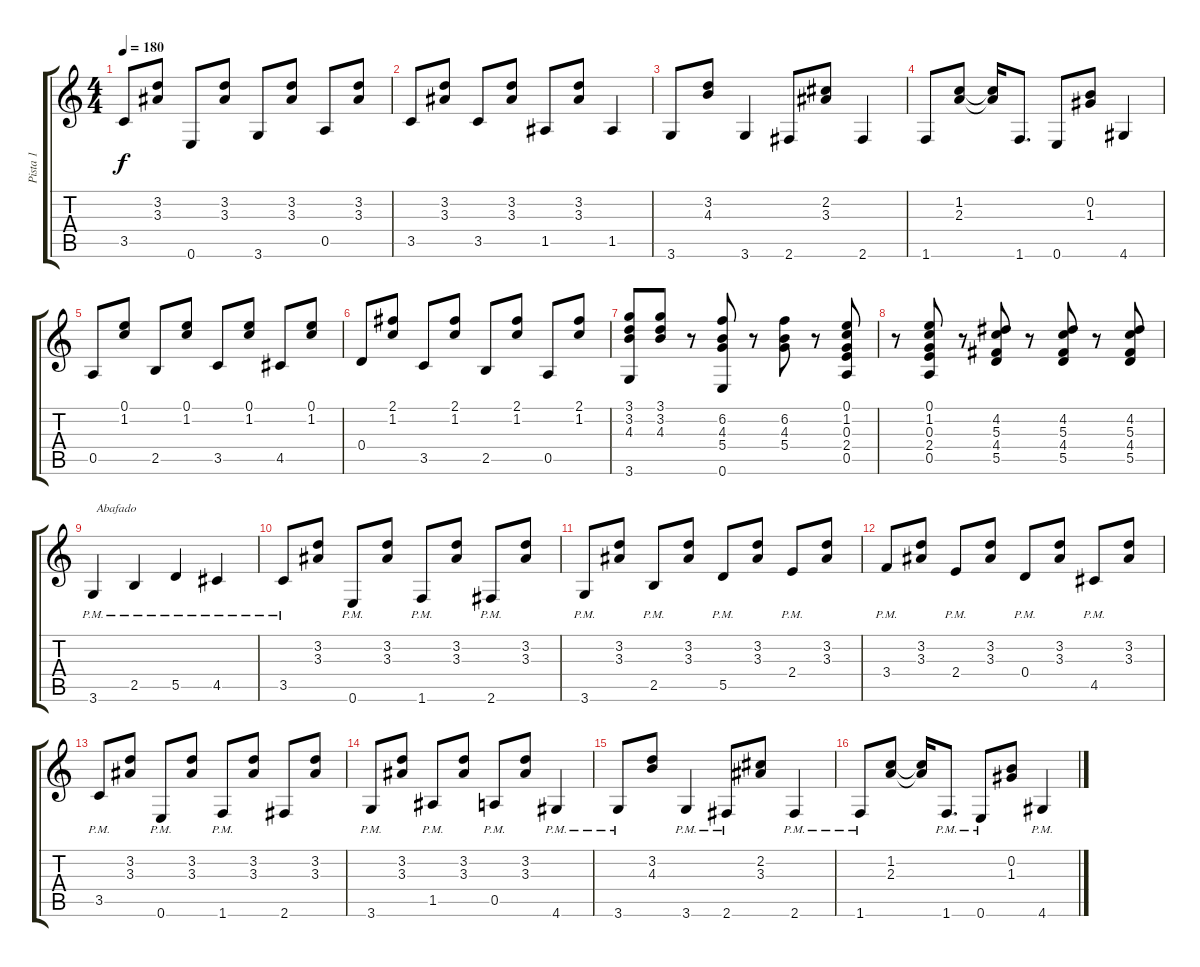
\track ("Pista 1" "Pista 1") {instrument acousticguitarsteel}
\staff {score tabs}
\tuning (E4 B3 G3 D3 A2 E2) {hide}
\ts (4 4)
\tempo 180
\clef g2
\ks c
3.5.8{dy f} (3.2 3.3).8 0.6.8 (3.2 3.3).8 3.6.8 (3.2 3.3).8 0.5.8 (3.2 3.3).8 |
3.5.8 (3.2 3.3).8 3.5.8 (3.2 3.3).8 1.5.8 (3.2 3.3).8 1.5.4 |
3.6.8 (3.2 4.3).8 3.6.4 2.6.8 (2.2 3.3).8 2.6.4 |
1.6.8 (1.2 2.3).8 (1.2{t} 2.3{t}).16 1.6.8{d} 0.6.8 (0.2 1.3).8 4.6.4 |
0.5.8 (0.1 1.2).8 2.5.8 (0.1 1.2).8 3.5.8 (0.1 1.2).8 4.5.8 (0.1 1.2).8 |
0.4.8 (2.1 1.2).8 3.5.8 (2.1 1.2).8 2.5.8 (2.1 1.2).8 0.5.8 (2.1 1.2).8 |
(3.1 3.2 4.3 3.6).8 (3.1 3.2 4.3).8 r.8 (6.2 4.3 5.4 0.6).8 r.8 (6.2 4.3 5.4).8 r.8 (0.1 1.2 0.3 2.4 0.5).8 |
r.8 (0.1 1.2 0.3 2.4 0.5).8 r.8 (4.2 5.3 4.4 5.5).8 r.8 (4.2 5.3 4.4 5.5).8 r.8 (4.2 5.3 4.4 5.5).8 |
3.6{pm}.4{txt " Abafado"} 2.5{pm}.4 5.5{pm}.4 4.5{pm}.4 |
3.5{pm}.8 (3.2 3.3).8 0.6{pm}.8 (3.2 3.3).8 1.6{pm}.8 (3.2 3.3).8 2.6{pm}.8 (3.2 3.3).8 |
3.6{pm}.8 (3.2 3.3).8 2.5{pm}.8 (3.2 3.3).8 5.5{pm}.8 (3.2 3.3).8 2.4{pm}.8 (3.2 3.3).8 |
3.4{pm}.8 (3.2 3.3).8 2.4{pm}.8 (3.2 3.3).8 0.4{pm}.8 (3.2 3.3).8 4.5{pm}.8 (3.2 3.3).8 |
3.5{pm}.8 (3.2 3.3).8 0.6{pm}.8 (3.2 3.3).8 1.6{pm}.8 (3.2 3.3).8 2.6.8 (3.2 3.3).8 |
3.6{pm}.8 (3.2 3.3).8 1.5{pm}.8 (3.2 3.3).8 0.5{pm}.8 (3.2 3.3).8 4.6{pm}.4 |
3.6{pm}.8 (3.2 4.3).8 3.6{pm}.4 2.6{pm}.8 (2.2 3.3).8 2.6{pm}.4 |
1.6{pm}.8 (1.2 2.3).8 (1.2{t} 2.3{t}).16 1.6{pm}.8{d} 0.6{pm}.8 (0.2 1.3).8 4.6{pm}.4
